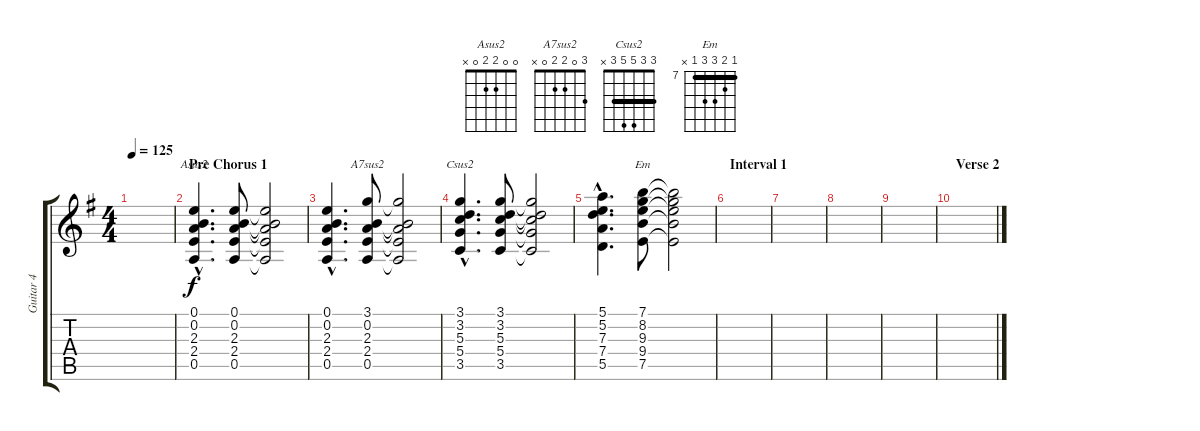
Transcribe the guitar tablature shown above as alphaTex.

\track ("Guitar 4" "Guitar 4") {instrument distortionguitar}
\staff {score tabs}
\tuning (E4 B3 G3 D3 A2 D2) {hide}
\chord ("Asus2" 0 0 2 2 0 x)
\chord ("A7sus2" 3 0 2 2 0 x)
\chord ("Csus2" 3 3 5 5 3 x) {barre 3}
\chord ("Em" 7 8 9 9 7 x) {firstfret 7 barre 7}
\ts (4 4)
\tempo 125
\clef g2
\ks eminor
|
\section ("" "Pre Chorus 1")
(0.1{hac} 0.2{hac} 2.3{hac} 2.4{hac} 0.5{hac}).4{d ch "Asus2"} (0.1 0.2 2.3 2.4 0.5).8 (0.1{t} 0.2{t} 2.3{t} 2.4{t} 0.5{t}).2 |
(0.1{hac} 0.2{hac} 2.3{hac} 2.4{hac} 0.5{hac}).4{d} (3.1 0.2 2.3 2.4 0.5).8{ch "A7sus2"} (3.1{t} 0.2{t} 2.3{t} 2.4{t} 0.5{t}).2 |
(3.1{hac} 3.2{hac} 5.3{hac} 5.4{hac} 3.5{hac}).4{d ch "Csus2"} (3.1 3.2 5.3 5.4 3.5).8 (3.1{t} 3.2{t} 5.3{t} 5.4{t} 3.5{t}).2 |
(5.1{hac} 5.2{hac} 7.3{hac} 7.4{hac} 5.5{hac}).4{d} (7.1 8.2 9.3 9.4 7.5).8{ch "Em"} (7.1{t} 8.2{t} 9.3{t} 9.4{t} 7.5{t}).2 |
\section ("" "Interval 1")
|
|
|
|
\section ("" "Verse 2")
